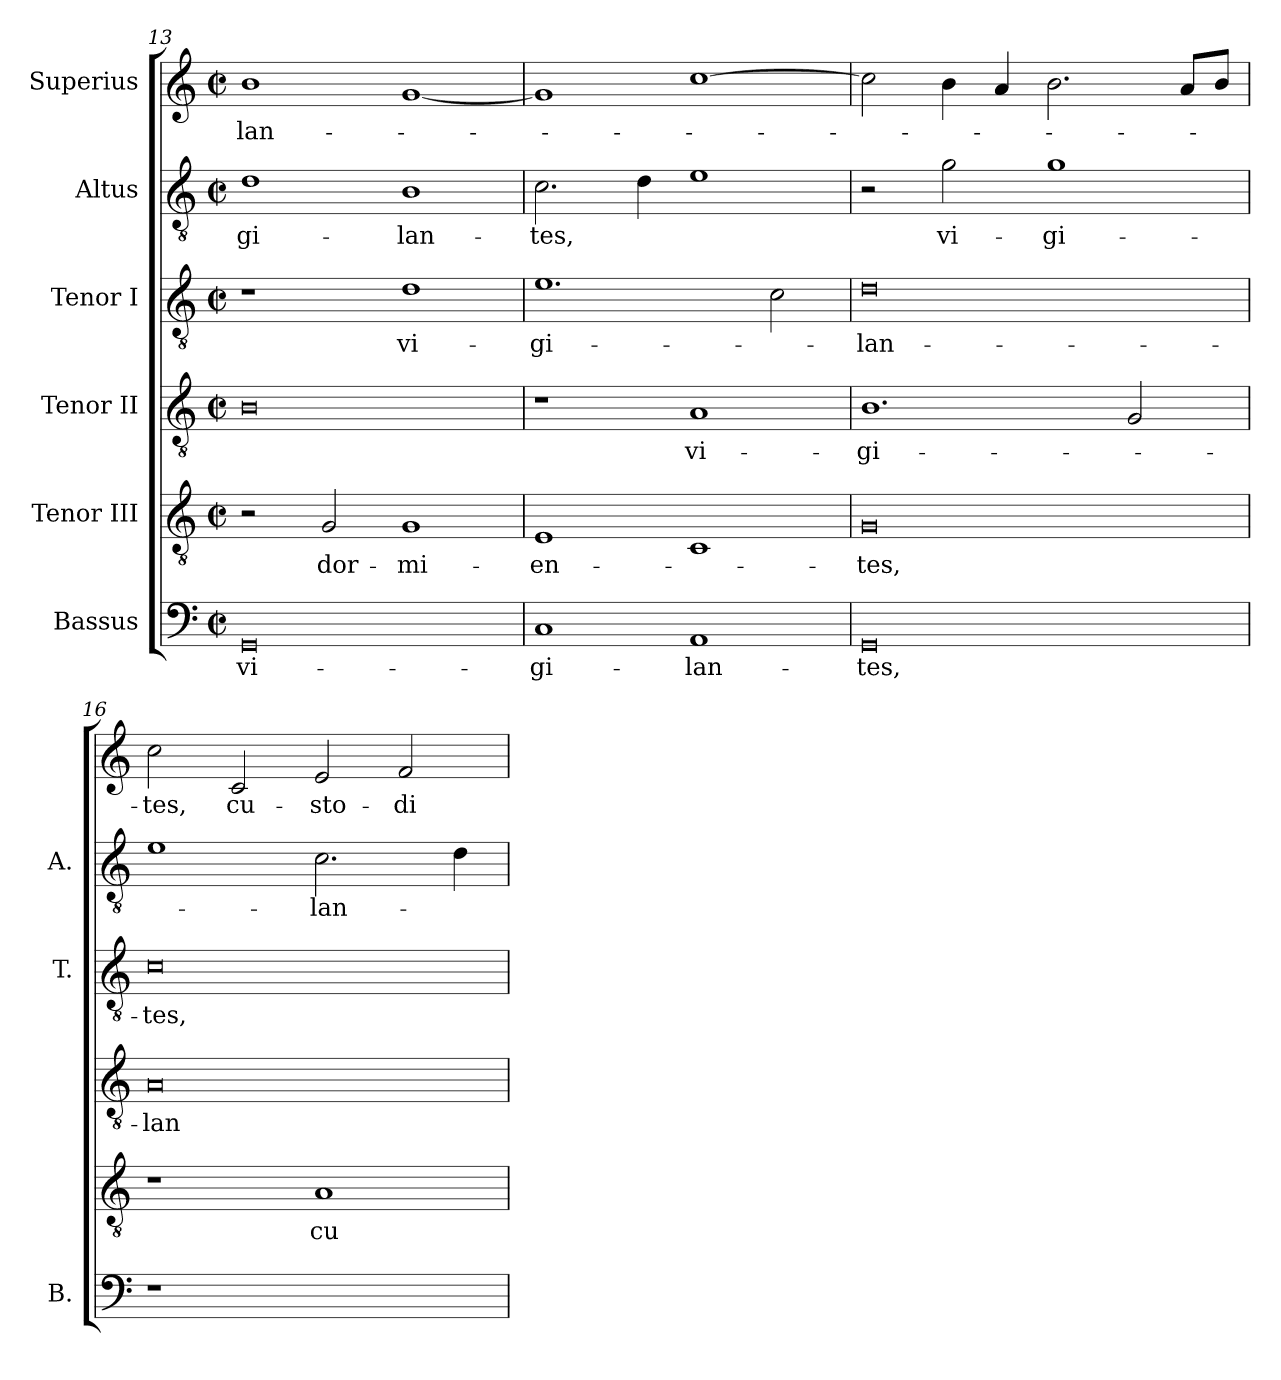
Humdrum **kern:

**kern	**text	**kern	**text	**kern	**text	**kern	**text	**kern	**text	**kern	**text
*part6	*part6	*part5	*part5	*part4	*part4	*part3	*part3	*part2	*part2	*part1	*part1
*staff6	*staff6	*staff5	*staff5	*staff4	*staff4	*staff3	*staff3	*staff2	*staff2	*staff1	*staff1
*I"Bassus	*	*I"Tenor III	*	*I"Tenor II	*	*I"Tenor I	*	*I"Altus	*	*I"Superius	*
*I'B.	*	*	*	*	*	*I'T.	*	*I'A.	*	*	*
*clefF4	*	*clefGv2	*	*clefGv2	*	*clefGv2	*	*clefGv2	*	*clefG2	*
*	*	*ITrd7c12	*	*ITrd7c12	*	*ITrd7c12	*	*ITrd7c12	*	*	*
*k[]	*	*k[]	*	*k[]	*	*k[]	*	*k[]	*	*k[]	*
*C:	*	*C:	*	*C:	*	*C:	*	*C:	*	*C:	*
*M2/2	*	*M2/2	*	*M2/2	*	*M2/2	*	*M2/2	*	*M2/2	*
*met(c|)	*	*met(c|)	*	*met(c|)	*	*met(c|)	*	*met(c|)	*	*met(c|)	*
=13	=13	=13	=13	=13	=13	=13	=13	=13	=13	=13	=13
!	!LO:LY:b:color=#000000	!	!	!	!	!	!	!	!	!	!
!	!	!	!	!	!	!	!	!	!LO:LY:b:color=#000000	!	!
!	!	!	!	!	!	!	!	!	!	!	!LO:LY:b:color=#000000
0GGi	vi-	2r	.	0BBi	.	1r	.	1Di	-gi-	1bi	-lan-
!	!	!	!LO:LY:b:color=#000000	!	!	!	!	!	!	!	!
.	.	2GGi/	dor-	.	.	.	.	.	.	.	.
!	!	!	!LO:LY:b:color=#000000	!	!	!	!	!	!	!	!
!	!	!	!	!	!	!	!LO:LY:b:color=#000000	!	!	!	!
!	!	!	!	!	!	!	!	!	!LO:LY:b:color=#000000	!	!
.	.	1GGi	-mi-	.	.	1Di	vi-	1BBi	-lan-	[<1gi	.
=14	=14	=14	=14	=14	=14	=14	=14	=14	=14	=14	=14
!	!LO:LY:b:color=#000000	!	!	!	!	!	!	!	!	!	!
!	!	!	!LO:LY:b:color=#000000	!	!	!	!	!	!	!	!
!	!	!	!	!	!	!	!LO:LY:b:color=#000000	!	!	!	!
!	!	!	!	!	!	!	!	!	!LO:LY:b:color=#000000	!	!
1Ci	-gi-	1EEi	-en-	1r	.	1.Ei	-gi-	2.Ci\	-tes,	1gi]	.
.	.	.	.	.	.	.	.	4Di\	.	.	.
!	!LO:LY:b:color=#000000	!	!	!	!	!	!	!	!	!	!
!	!	!	!	!	!LO:LY:b:color=#000000	!	!	!	!	!	!
1AAi	-lan-	1CCi	.	1AAi	vi-	.	.	1Ei	.	[>1cci	.
.	.	.	.	.	.	2Ci\	.	.	.	.	.
=15	=15	=15	=15	=15	=15	=15	=15	=15	=15	=15	=15
!	!LO:LY:b:color=#000000	!	!	!	!	!	!	!	!	!	!
!	!	!	!LO:LY:b:color=#000000	!	!	!	!	!	!	!	!
!	!	!	!	!	!LO:LY:b:color=#000000	!	!	!	!	!	!
!	!	!	!	!	!	!	!LO:LY:b:color=#000000	!	!	!	!
0GGi	-tes,	0GGi	-tes,	1.BBi	-gi-	0Di	-lan-	2r	.	2cci\]	.
!	!	!	!	!	!	!	!	!	!LO:LY:b:color=#000000	!	!
.	.	.	.	.	.	.	.	2Gi\	vi-	4bi\	.
.	.	.	.	.	.	.	.	.	.	4ai/	.
!	!	!	!	!	!	!	!	!	!LO:LY:b:color=#000000	!	!
.	.	.	.	.	.	.	.	1Gi	-gi-	2.bi\	.
.	.	.	.	2GGi/	.	.	.	.	.	.	.
.	.	.	.	.	.	.	.	.	.	8ai/L	.
.	.	.	.	.	.	.	.	.	.	8bi/J	.
=16	=16	=16	=16	=16	=16	=16	=16	=16	=16	=16	=16
!LO:N:vis=1	!	!	!	!	!	!	!	!	!	!	!
!	!	!	!	!	!LO:LY:b:color=#000000	!	!	!	!	!	!
!	!	!	!	!	!	!	!LO:LY:b:color=#000000	!	!	!	!
!	!	!	!	!	!	!	!	!	!	!	!LO:LY:b:color=#000000
1r	.	1r	.	0AAi	-lan-	0Ci	-tes,	1Ei	.	2cci\	-tes,
!	!	!	!	!	!	!	!	!	!	!	!LO:LY:b:color=#000000
.	.	.	.	.	.	.	.	.	.	2ci/	cu-
!	!	!	!LO:LY:b:color=#000000	!	!	!	!	!	!	!	!
!	!	!	!	!	!	!	!	!	!LO:LY:b:color=#000000	!	!
!	!	!	!	!	!	!	!	!	!	!	!LO:LY:b:color=#000000
1ryy	.	1AAi	cu-	.	.	.	.	2.Ci\	-lan-	2ei/	-sto-
!	!	!	!	!	!	!	!	!	!	!	!LO:LY:b:color=#000000
.	.	.	.	.	.	.	.	.	.	2fi/	-di
.	.	.	.	.	.	.	.	4Di\	.	.	.
=	=	=	=	=	=	=	=	=	=	=	=
*-	*-	*-	*-	*-	*-	*-	*-	*-	*-	*-	*-
